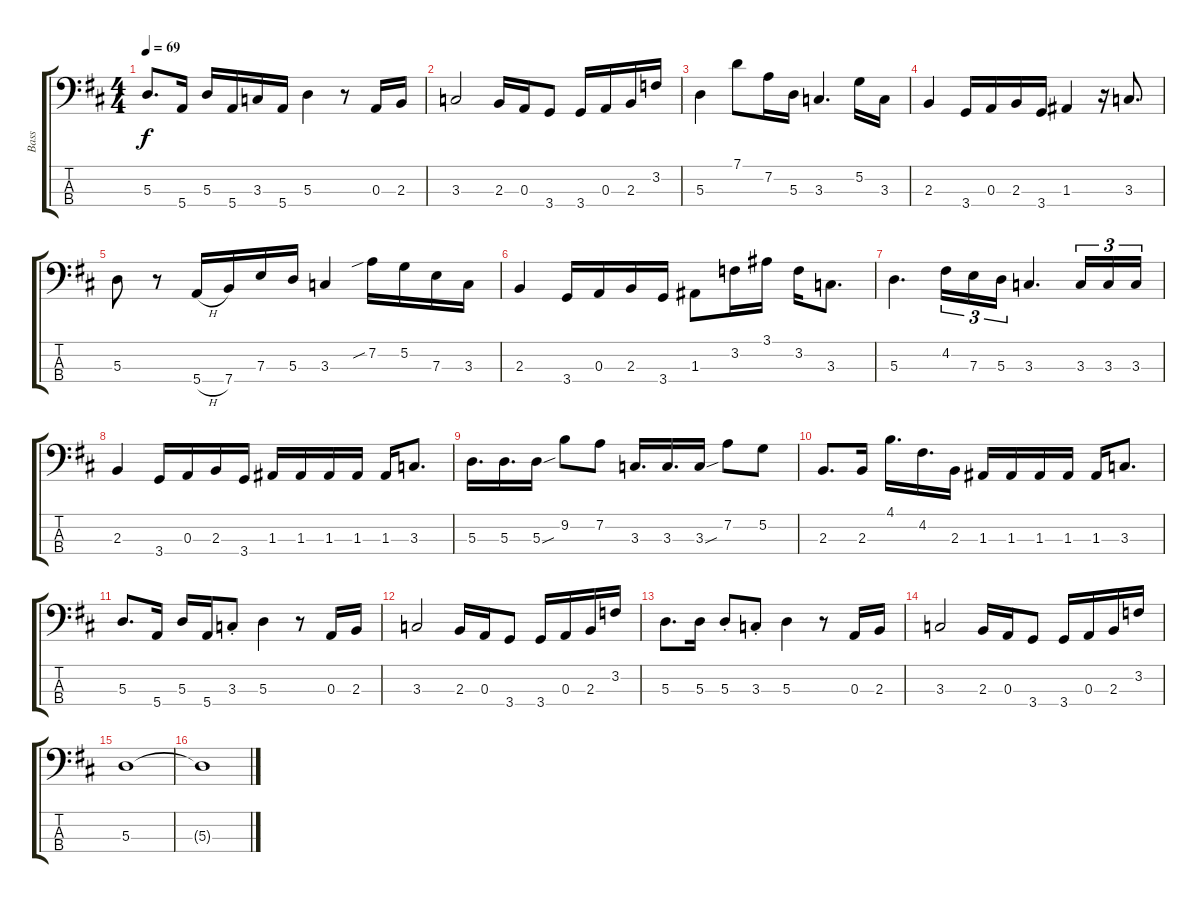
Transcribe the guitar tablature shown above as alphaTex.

\track ("Bass" "Bass") {instrument electricbassfinger}
\staff {score tabs}
\tuning (G2 D2 A1 E1) {hide}
\ts (4 4)
\tempo 69
\clef f4
\ks d
5.3.8{d dy f} 5.4.16 5.3.16 5.4.16 3.3.16 5.4.16 5.3.4 r.8 0.3.16 2.3.16 |
3.3.2 2.3.16 0.3.16 3.4.8 3.4.16 0.3.16 2.3.16 3.2.16 |
5.3.4 7.1.8 7.2.16 5.3.16 3.3.4{d} 5.2.16 3.3.16 |
2.3.4 3.4.16 0.3.16 2.3.16 3.4.16 1.3.4 r.16 3.3.8{d} |
5.3.8 r.8 5.4{h}.16 7.4.16 7.3.16 5.3.16 3.3.4 7.2{sib}.16 5.2.16 7.3.16 3.3.16 |
2.3.4 3.4.16 0.3.16 2.3.16 3.4.16 1.3.8 3.2.16 3.1.16 3.2.16 3.3.8{d} |
5.3.4{d} 4.2.16{tu (3 2)} 7.3.16{tu (3 2)} 5.3.16{tu (3 2)} 3.3.4{d} 3.3.16{tu (3 2)} 3.3.16{tu (3 2)} 3.3.16{tu (3 2)} |
2.3.4 3.4.16 0.3.16 2.3.16 3.4.16 1.3.16 1.3.16 1.3.16 1.3.16 1.3.16 3.3.8{d} |
5.3.16{d} 5.3.16{d} 5.3{sou}.16 9.2.8 7.2.8 3.3.16{d} 3.3.16{d} 3.3{sou}.16 7.2.8 5.2.8 |
2.3.8{d} 2.3.16 4.1.16{d} 4.2.16{d} 2.3.16 1.3.16 1.3.16 1.3.16 1.3.16 1.3.16 3.3.8{d} |
5.3.8{d} 5.4.16 5.3.16 5.4.16 3.3{st}.8 5.3.4 r.8 0.3.16 2.3.16 |
3.3.2 2.3.16 0.3.16 3.4.8 3.4.16 0.3.16 2.3.16 3.2.16 |
5.3.8{d} 5.3.16 5.3{st}.8 3.3{st}.8 5.3.4 r.8 0.3.16 2.3.16 |
3.3.2 2.3.16 0.3.16 3.4.8 3.4.16 0.3.16 2.3.16 3.2.16 |
5.3.1 |
5.3{t}.1
